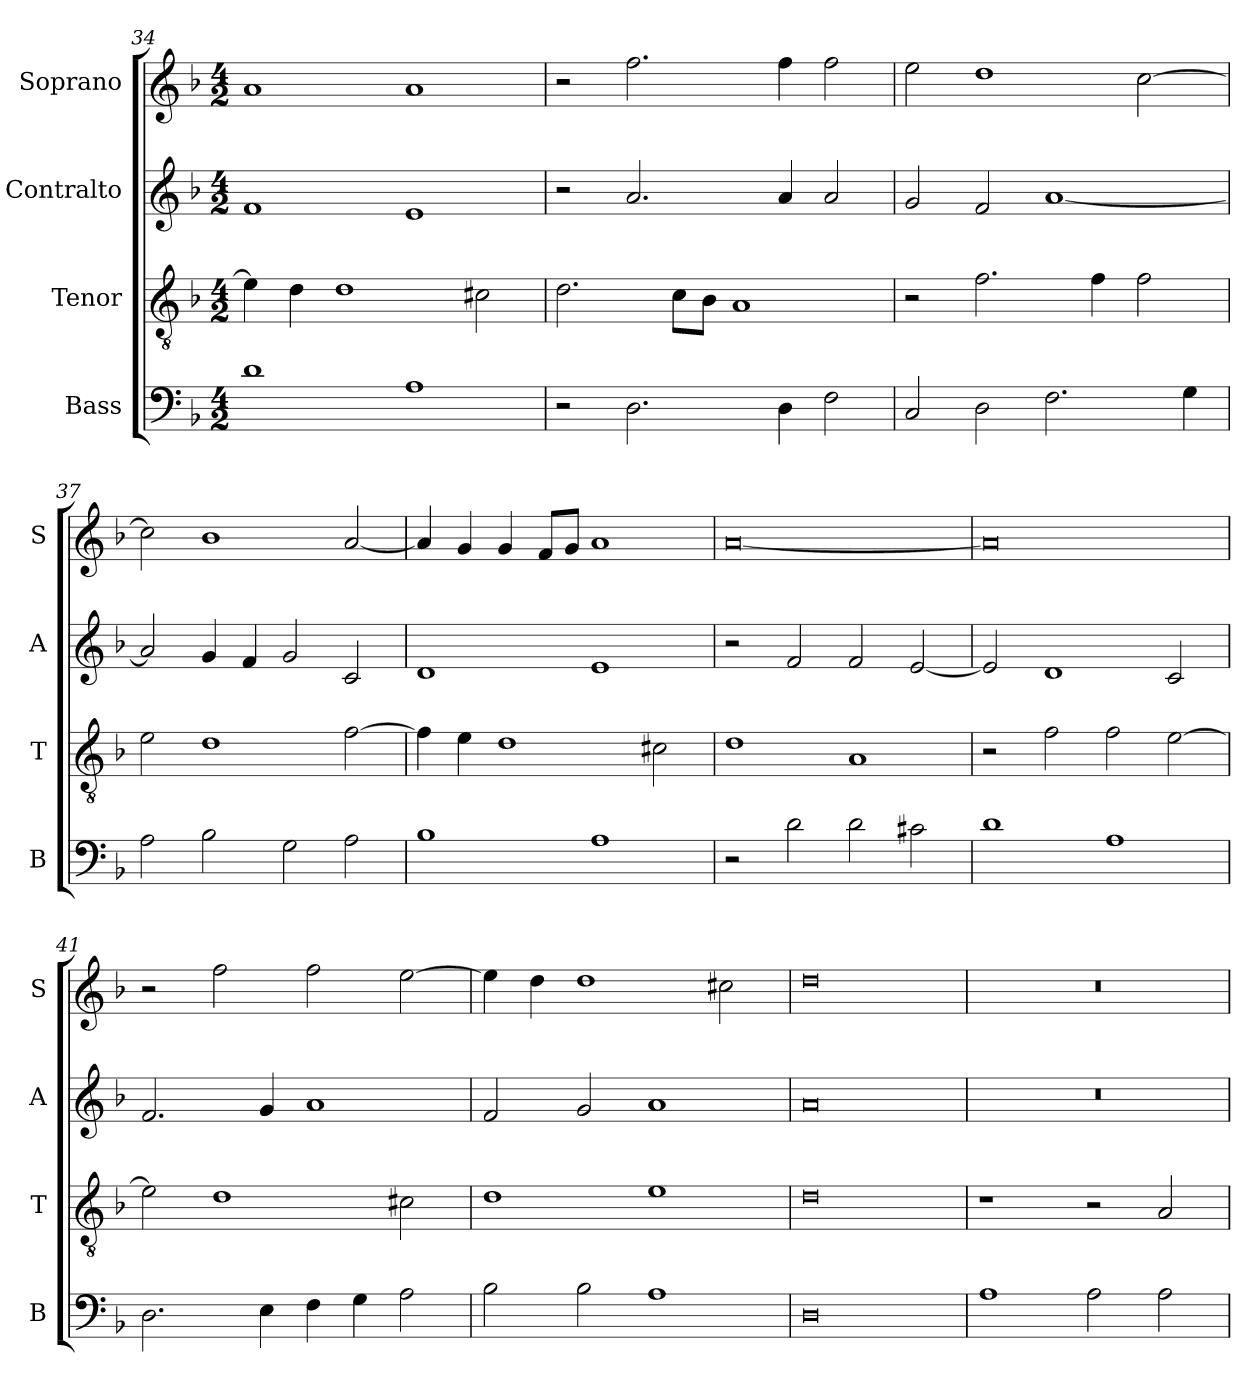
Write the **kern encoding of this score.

**kern	**kern	**kern	**kern
*part4	*part3	*part2	*part1
*staff4	*staff3	*staff2	*staff1
*I"Bass	*I"Tenor	*I"Contralto	*I"Soprano
*I'B	*I'T	*I'A	*I'S
*clefF4	*clefGv2	*clefG2	*clefG2
*k[b-]	*k[b-]	*k[b-]	*k[b-]
*D:aeo	*D:aeo	*D:aeo	*D:aeo
*M4/2	*M4/2	*M4/2	*M4/2
=34	=34	=34	=34
1d	4e]	1f	1a
.	4d	.	.
.	1d	.	.
1A	.	1e	1a
.	2c#X	.	.
=35	=35	=35	=35
2r	2.d	2r	2r
2.D	.	2.a	2.ff
.	8c\L	.	.
.	8B-\J	.	.
.	1A	.	.
4D	.	4a	4ff
2F	.	2a	2ff
=36	=36	=36	=36
2C	2r	2g	2ee
2D	2.f	2f	1dd
2.F	.	[1a	.
.	4f	.	.
.	2f	.	[2cc
4G	.	.	.
=37	=37	=37	=37
2A	2e	2a]	2cc]
2B-	1d	4g	1b-
.	.	4f	.
2G	.	2g	.
2A	[2f	2c	[2a
=38	=38	=38	=38
1B-	4f]	1d	4a]
.	4e	.	4g
.	1d	.	4g
.	.	.	8f/L
.	.	.	8g/J
1A	.	1e	1a
.	2c#X	.	.
=39	=39	=39	=39
2r	1d	2r	[0a
2d	.	2f	.
2d	1A	2f	.
2c#X	.	[2e	.
=40	=40	=40	=40
1d	2r	2e]	0a]
.	2f	1d	.
1A	2f	.	.
.	[2e	2c	.
=41	=41	=41	=41
2.D	2e]	2.f	2r
.	1d	.	2ff
4E	.	4g	.
4F	.	1a	2ff
4G	.	.	.
2A	2c#X	.	[2ee
=42	=42	=42	=42
2B-	1d	2f	4ee]
.	.	.	4dd
2B-	.	2g	1dd
1A	1e	1a	.
.	.	.	2cc#X
=43	=43	=43	=43
0D	0d	0a	0dd
=44	=44	=44	=44
1A	1r	0r	0r
2A	2r	.	.
2A	2A	.	.
=	=	=	=
*-	*-	*-	*-
